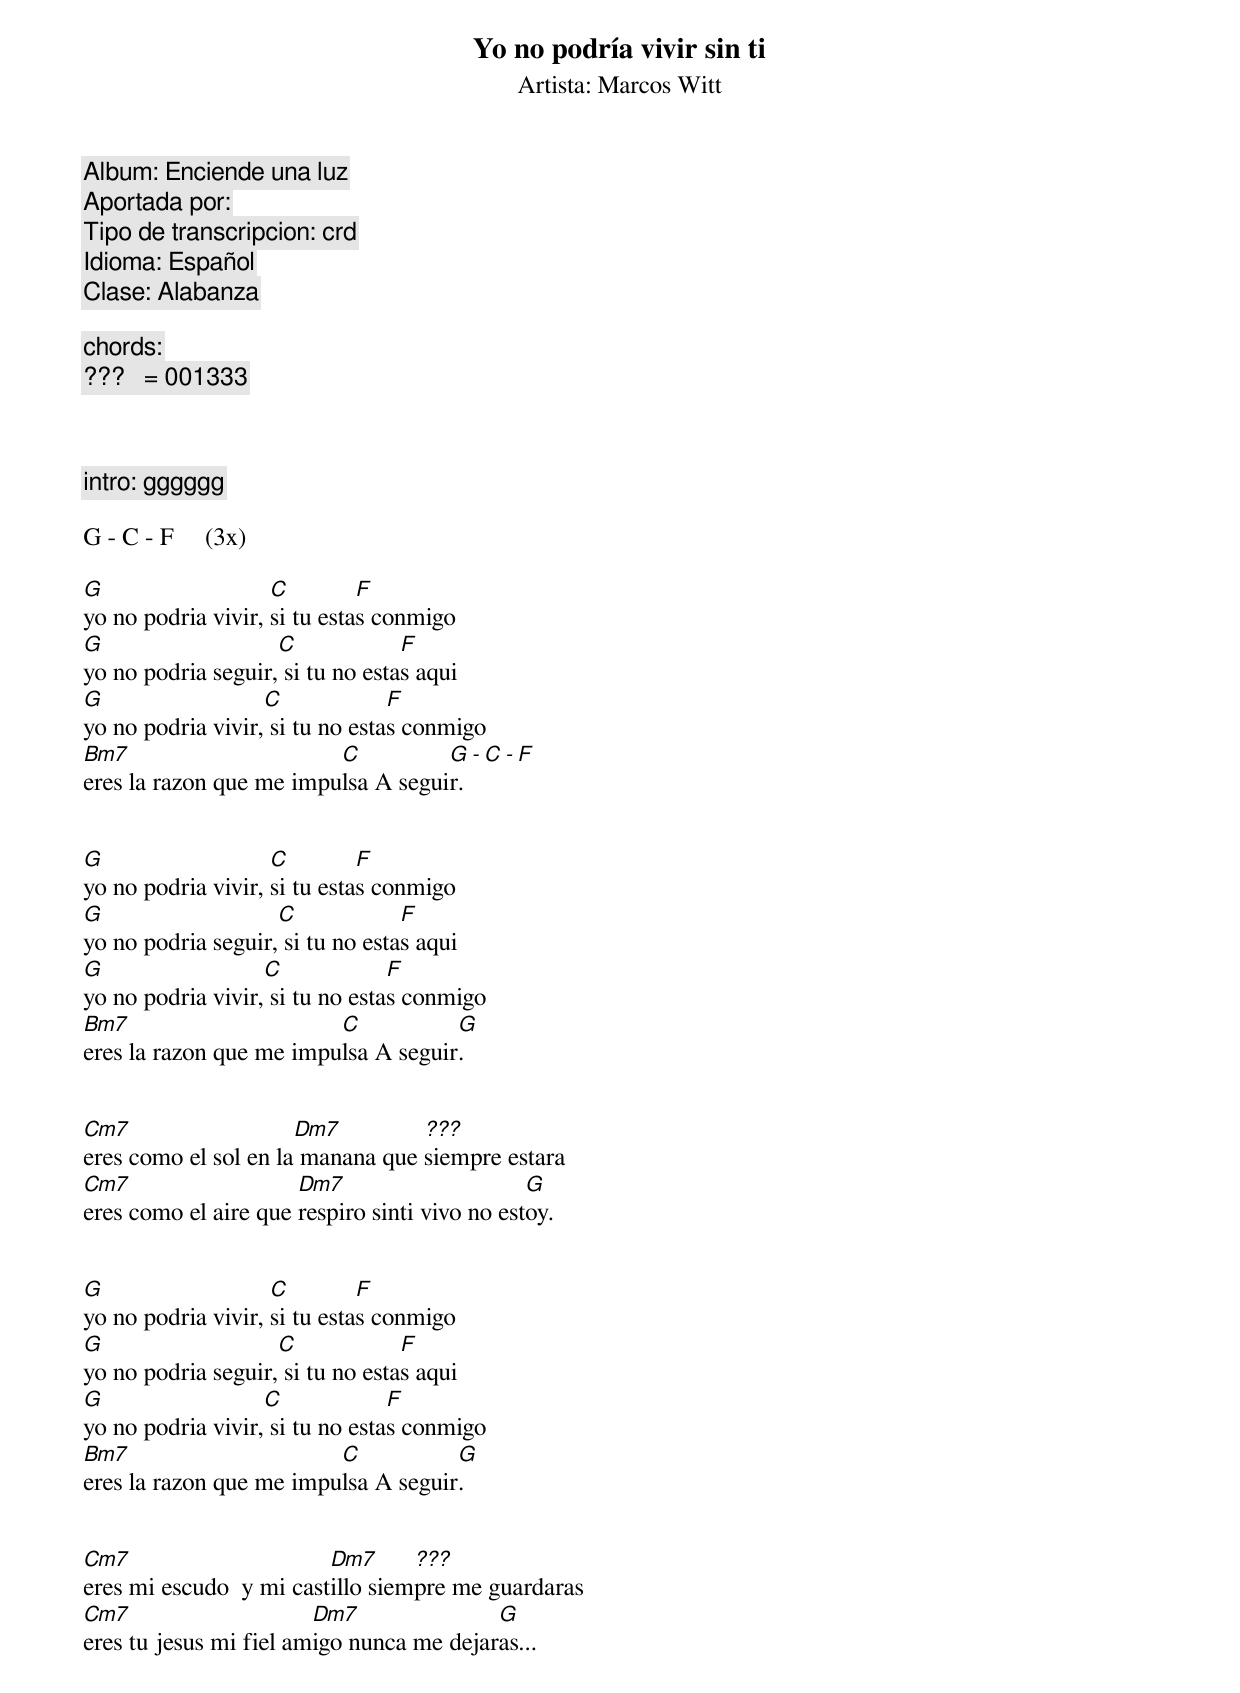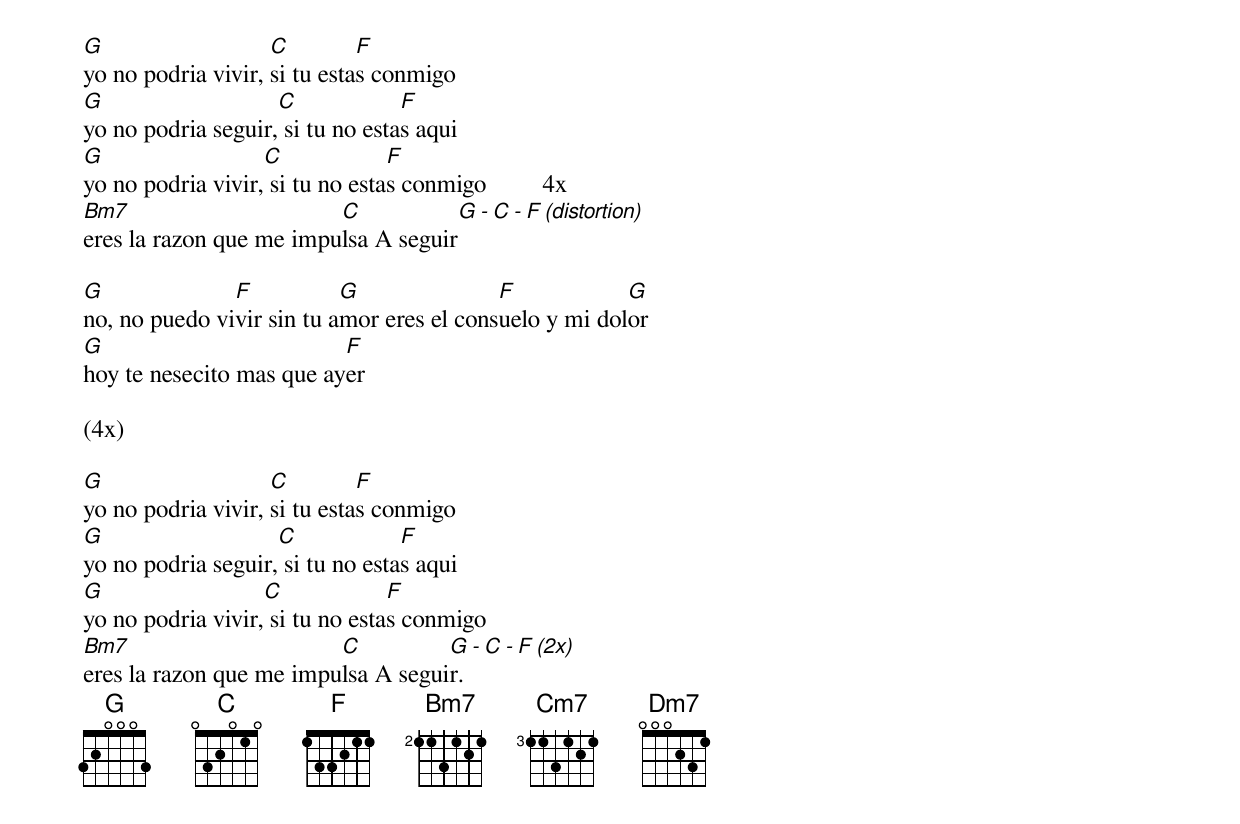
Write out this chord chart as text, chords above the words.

Yo no podría vivir sin ti
Artista: Marcos Witt
Album: Enciende una luz
Aportada por:
Tipo de transcripcion: crd
Idioma: Español
Clase: Alabanza

chords:
F     = 133211
G     = 320003
C     = 032010
Cm7   = 335343
Bm7   = 224232
Dm7   = 000231
???   = 001333



intro: gggggg

G - C - F     (3x)

G                   C         F
yo no podria vivir, si tu estas conmigo
G                   C             F
yo no podria seguir, si tu no estas aqui
G                  C             F
yo no podria vivir, si tu no estas conmigo
Bm7                      C          G - C - F
eres la razon que me impulsa A seguir.


G                   C         F
yo no podria vivir, si tu estas conmigo
G                   C             F
yo no podria seguir, si tu no estas aqui
G                  C             F
yo no podria vivir, si tu no estas conmigo
Bm7                      C           G
eres la razon que me impulsa A seguir.


Cm7                   Dm7         ???
eres como el sol en la manana que siempre estara
Cm7                   Dm7                      G
eres como el aire que respiro sinti vivo no estoy.


G                   C         F
yo no podria vivir, si tu estas conmigo
G                   C             F
yo no podria seguir, si tu no estas aqui
G                  C             F
yo no podria vivir, si tu no estas conmigo
Bm7                      C           G
eres la razon que me impulsa A seguir.


Cm7                      Dm7      ???
eres mi escudo  y mi castillo siempre me guardaras
Cm7                     Dm7               G
eres tu jesus mi fiel amigo nunca me dejaras...


G                   C         F
yo no podria vivir, si tu estas conmigo
G                   C             F
yo no podria seguir, si tu no estas aqui
G                  C             F
yo no podria vivir, si tu no estas conmigo         4x
Bm7                      C           G - C - F (distortion)
eres la razon que me impulsa A seguir

G              F           G               F            G
no, no puedo vivir sin tu amor eres el consuelo y mi dolor
G                         F
hoy te nesecito mas que ayer

(4x)

G                   C         F
yo no podria vivir, si tu estas conmigo
G                   C             F
yo no podria seguir, si tu no estas aqui
G                  C             F
yo no podria vivir, si tu no estas conmigo
Bm7                      C          G - C - F   (2x)
eres la razon que me impulsa A seguir.
